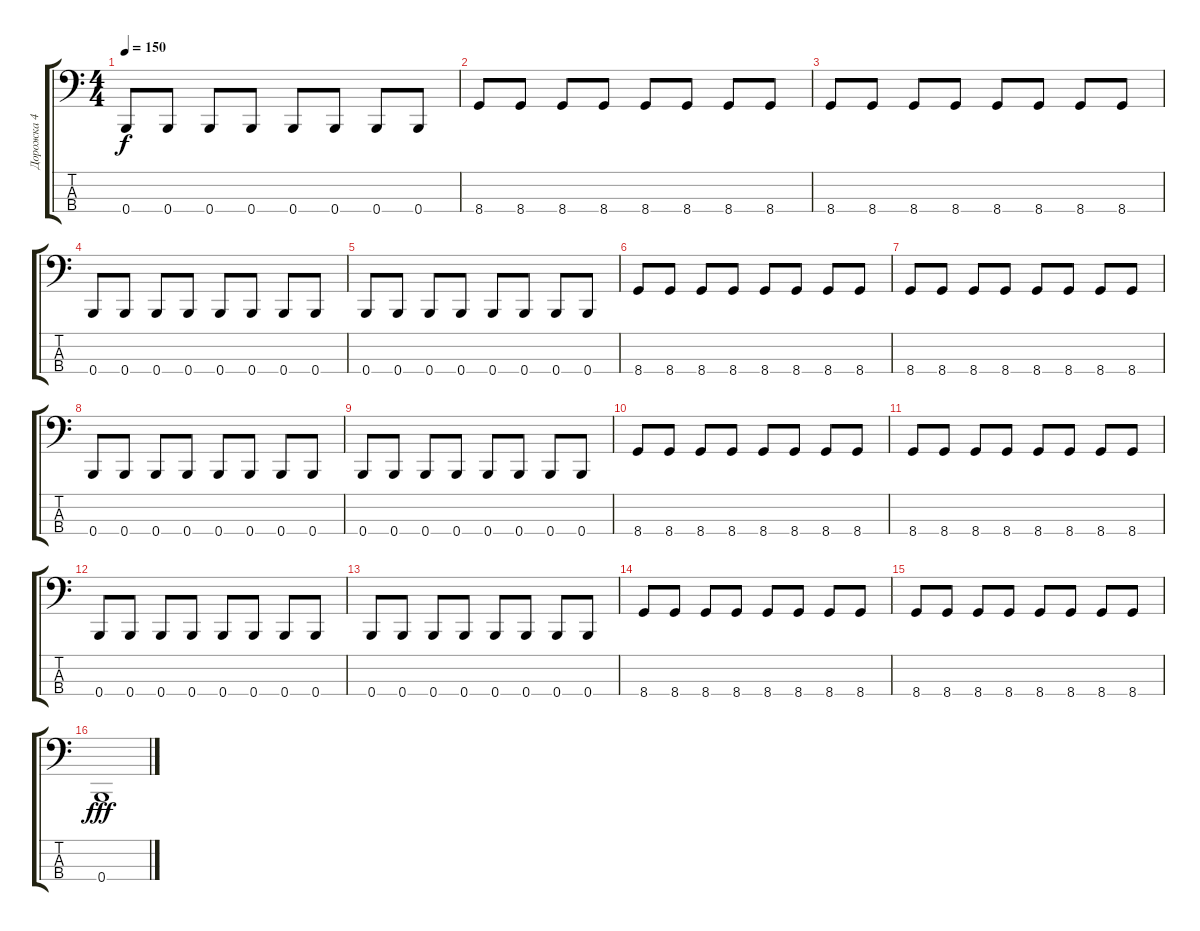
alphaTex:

\track ("Дорожка 4" "Дорожка 4") {instrument electricbassfinger}
\staff {score tabs}
\tuning (E2 B1 Gb1 B0) {hide}
\ts (4 4)
\tempo 150
\clef f4
\ks c
0.4.8{dy f} 0.4.8 0.4.8 0.4.8 0.4.8 0.4.8 0.4.8 0.4.8 |
8.4.8 8.4.8 8.4.8 8.4.8 8.4.8 8.4.8 8.4.8 8.4.8 |
8.4.8 8.4.8 8.4.8 8.4.8 8.4.8 8.4.8 8.4.8 8.4.8 |
0.4.8 0.4.8 0.4.8 0.4.8 0.4.8 0.4.8 0.4.8 0.4.8 |
0.4.8 0.4.8 0.4.8 0.4.8 0.4.8 0.4.8 0.4.8 0.4.8 |
8.4.8 8.4.8 8.4.8 8.4.8 8.4.8 8.4.8 8.4.8 8.4.8 |
8.4.8 8.4.8 8.4.8 8.4.8 8.4.8 8.4.8 8.4.8 8.4.8 |
0.4.8 0.4.8 0.4.8 0.4.8 0.4.8 0.4.8 0.4.8 0.4.8 |
0.4.8 0.4.8 0.4.8 0.4.8 0.4.8 0.4.8 0.4.8 0.4.8 |
8.4.8 8.4.8 8.4.8 8.4.8 8.4.8 8.4.8 8.4.8 8.4.8 |
8.4.8 8.4.8 8.4.8 8.4.8 8.4.8 8.4.8 8.4.8 8.4.8 |
0.4.8 0.4.8 0.4.8 0.4.8 0.4.8 0.4.8 0.4.8 0.4.8 |
0.4.8 0.4.8 0.4.8 0.4.8 0.4.8 0.4.8 0.4.8 0.4.8 |
8.4.8 8.4.8 8.4.8 8.4.8 8.4.8 8.4.8 8.4.8 8.4.8 |
8.4.8 8.4.8 8.4.8 8.4.8 8.4.8 8.4.8 8.4.8 8.4.8 |
0.4.1{dy fff}
